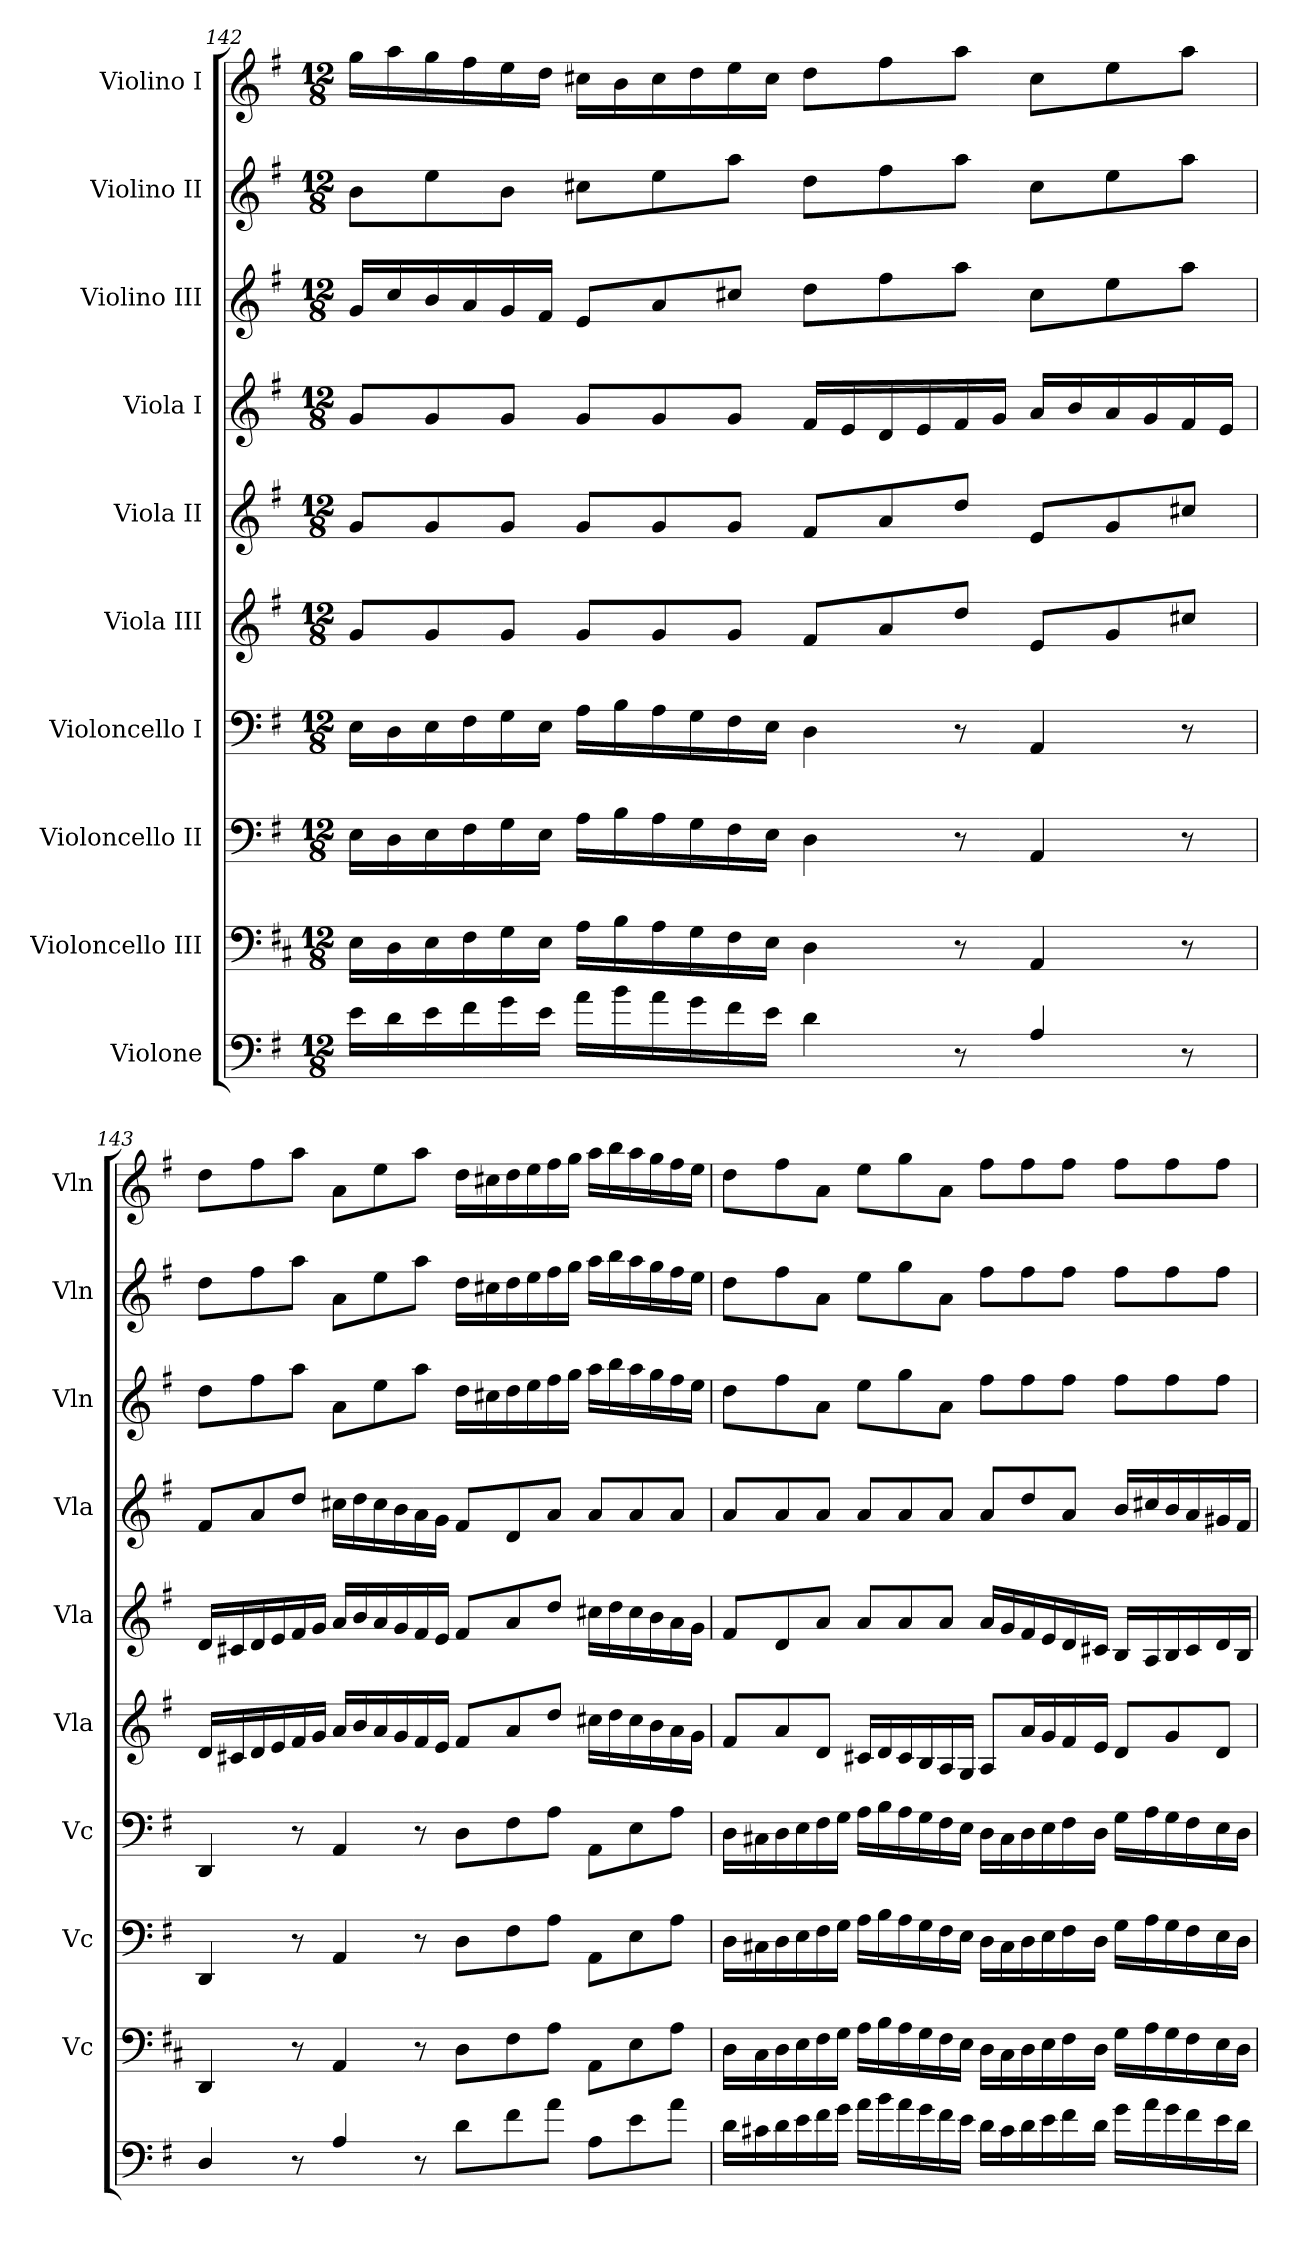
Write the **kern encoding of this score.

**kern	**kern	**kern	**kern	**kern	**kern	**kern	**kern	**kern	**kern
*part10	*part9	*part8	*part7	*part6	*part5	*part4	*part3	*part2	*part1
*staff10	*staff9	*staff8	*staff7	*staff6	*staff5	*staff4	*staff3	*staff2	*staff1
*I"Violone	*I"Violoncello III	*I"Violoncello  II	*I"Violoncello   I	*I"Viola       III	*I"Viola        II	*I"Viola         I	*I"Violino     III	*I"Violino      II	*I"Violino       I
*	*I'Vc	*I'Vc	*I'Vc	*I'Vla	*I'Vla	*I'Vla	*I'Vln	*I'Vln	*I'Vln
!!LO:PB:g=z
*clefF4	*clefF4	*clefF4	*clefF4	*clefG2	*clefG2	*clefG2	*clefG2	*clefG2	*clefG2
*ITrd7c12	*	*	*	*	*	*	*	*	*
*k[f#]	*k[f#c#]	*k[f#]	*k[f#]	*k[f#]	*k[f#]	*k[f#]	*k[f#]	*k[f#]	*k[f#]
*G:	*D:	*G:	*G:	*G:	*G:	*G:	*G:	*G:	*G:
*M12/8	*M12/8	*M12/8	*M12/8	*M12/8	*M12/8	*M12/8	*M12/8	*M12/8	*M12/8
=142	=142	=142	=142	=142	=142	=142	=142	=142	=142
16E\LL	16E\LL	16E\LL	16E\LL	8g/L	8g/L	8g/L	16g/LL	8b\L	16gg\LL
16D\	16D\	16D\	16D\	.	.	.	16cc/	.	16aa\
16E\	16E\	16E\	16E\	8g/	8g/	8g/	16b/	8ee\	16gg\
16F#\	16F#\	16F#\	16F#\	.	.	.	16a/	.	16ff#\
16G\	16G\	16G\	16G\	8g/J	8g/J	8g/J	16g/	8b\J	16ee\
16E\JJ	16E\JJ	16E\JJ	16E\JJ	.	.	.	16f#/JJ	.	16dd\JJ
16A\LL	16A\LL	16A\LL	16A\LL	8g/L	8g/L	8g/L	8e/L	8cc#X\L	16cc#X\LL
16B\	16B\	16B\	16B\	.	.	.	.	.	16b\
16A\	16A\	16A\	16A\	8g/	8g/	8g/	8a/	8ee\	16cc#\
16G\	16G\	16G\	16G\	.	.	.	.	.	16dd\
16F#\	16F#\	16F#\	16F#\	8g/J	8g/J	8g/J	8cc#X/J	8aa\J	16ee\
16E\JJ	16E\JJ	16E\JJ	16E\JJ	.	.	.	.	.	16cc#\JJ
4D\	4D\	4D\	4D\	8f#/L	8f#/L	16f#/LL	8dd\L	8dd\L	8dd\L
.	.	.	.	.	.	16e/	.	.	.
.	.	.	.	8a/	8a/	16d/	8ff#\	8ff#\	8ff#\
.	.	.	.	.	.	16e/	.	.	.
8r	8r	8r	8r	8dd/J	8dd/J	16f#/	8aa\J	8aa\J	8aa\J
.	.	.	.	.	.	16g/JJ	.	.	.
4AA/	4AA/	4AA/	4AA/	8e/L	8e/L	16a/LL	8cc#\L	8cc#\L	8cc#\L
.	.	.	.	.	.	16b/	.	.	.
.	.	.	.	8g/	8g/	16a/	8ee\	8ee\	8ee\
.	.	.	.	.	.	16g/	.	.	.
8r	8r	8r	8r	8cc#X/J	8cc#X/J	16f#/	8aa\J	8aa\J	8aa\J
.	.	.	.	.	.	16e/JJ	.	.	.
!!LO:PB:g=z
=143	=143	=143	=143	=143	=143	=143	=143	=143	=143
4DD/	4DD/	4DD/	4DD/	16d/LL	16d/LL	8f#/L	8dd\L	8dd\L	8dd\L
.	.	.	.	16c#X/	16c#X/	.	.	.	.
.	.	.	.	16d/	16d/	8a/	8ff#\	8ff#\	8ff#\
.	.	.	.	16e/	16e/	.	.	.	.
8r	8r	8r	8r	16f#/	16f#/	8dd/J	8aa\J	8aa\J	8aa\J
.	.	.	.	16g/JJ	16g/JJ	.	.	.	.
4AA/	4AA/	4AA/	4AA/	16a/LL	16a/LL	16cc#X\LL	8a\L	8a\L	8a\L
.	.	.	.	16b/	16b/	16dd\	.	.	.
.	.	.	.	16a/	16a/	16cc#\	8ee\	8ee\	8ee\
.	.	.	.	16g/	16g/	16b\	.	.	.
8r	8r	8r	8r	16f#/	16f#/	16a\	8aa\J	8aa\J	8aa\J
.	.	.	.	16e/JJ	16e/JJ	16g\JJ	.	.	.
8D\L	8D\L	8D\L	8D\L	8f#/L	8f#/L	8f#/L	16dd\LL	16dd\LL	16dd\LL
.	.	.	.	.	.	.	16cc#X\	16cc#X\	16cc#X\
8F#\	8F#\	8F#\	8F#\	8a/	8a/	8d/	16dd\	16dd\	16dd\
.	.	.	.	.	.	.	16ee\	16ee\	16ee\
8A\J	8A\J	8A\J	8A\J	8dd/J	8dd/J	8a/J	16ff#\	16ff#\	16ff#\
.	.	.	.	.	.	.	16gg\JJ	16gg\JJ	16gg\JJ
8AA\L	8AA\L	8AA\L	8AA\L	16cc#X\LL	16cc#X\LL	8a/L	16aa\LL	16aa\LL	16aa\LL
.	.	.	.	16dd\	16dd\	.	16bb\	16bb\	16bb\
8E\	8E\	8E\	8E\	16cc#\	16cc#\	8a/	16aa\	16aa\	16aa\
.	.	.	.	16b\	16b\	.	16gg\	16gg\	16gg\
8A\J	8A\J	8A\J	8A\J	16a\	16a\	8a/J	16ff#\	16ff#\	16ff#\
.	.	.	.	16g\JJ	16g\JJ	.	16ee\JJ	16ee\JJ	16ee\JJ
!!LO:PB:g=z
=144	=144	=144	=144	=144	=144	=144	=144	=144	=144
16D\LL	16D\LL	16D\LL	16D\LL	8f#/L	8f#/L	8a/L	8dd\L	8dd\L	8dd\L
16C#X\	16C#\	16C#X\	16C#X\	.	.	.	.	.	.
16D\	16D\	16D\	16D\	8a/	8d/	8a/	8ff#\	8ff#\	8ff#\
16E\	16E\	16E\	16E\	.	.	.	.	.	.
16F#\	16F#\	16F#\	16F#\	8d/J	8a/J	8a/J	8a\J	8a\J	8a\J
16G\JJ	16G\JJ	16G\JJ	16G\JJ	.	.	.	.	.	.
16A\LL	16A\LL	16A\LL	16A\LL	16c#X/LL	8a/L	8a/L	8ee\L	8ee\L	8ee\L
16B\	16B\	16B\	16B\	16d/	.	.	.	.	.
16A\	16A\	16A\	16A\	16c#/	8a/	8a/	8gg\	8gg\	8gg\
16G\	16G\	16G\	16G\	16B/	.	.	.	.	.
16F#\	16F#\	16F#\	16F#\	16A/	8a/J	8a/J	8a\J	8a\J	8a\J
16E\JJ	16E\JJ	16E\JJ	16E\JJ	16G/JJ	.	.	.	.	.
16D\LL	16D\LL	16D\LL	16D\LL	8A/L	16a/LL	8a/L	8ff#\L	8ff#\L	8ff#\L
16C#\	16C#\	16C#\	16C#\	.	16g/	.	.	.	.
16D\	16D\	16D\	16D\	16a/L	16f#/	8dd/	8ff#\	8ff#\	8ff#\
16E\	16E\	16E\	16E\	16g/	16e/	.	.	.	.
16F#\	16F#\	16F#\	16F#\	16f#/	16d/	8a/J	8ff#\J	8ff#\J	8ff#\J
16D\JJ	16D\JJ	16D\JJ	16D\JJ	16e/JJ	16c#X/JJ	.	.	.	.
16G\LL	16G\LL	16G\LL	16G\LL	8d/L	16B/LL	16b/LL	8ff#\L	8ff#\L	8ff#\L
16A\	16A\	16A\	16A\	.	16A/	16cc#X/	.	.	.
16G\	16G\	16G\	16G\	8g/	16B/	16b/	8ff#\	8ff#\	8ff#\
16F#\	16F#\	16F#\	16F#\	.	16c#/	16a/	.	.	.
16E\	16E\	16E\	16E\	8d/J	16d/	16g#X/	8ff#\J	8ff#\J	8ff#\J
16D\JJ	16D\JJ	16D\JJ	16D\JJ	.	16B/JJ	16f#/JJ	.	.	.
=	=	=	=	=	=	=	=	=	=
*-	*-	*-	*-	*-	*-	*-	*-	*-	*-
